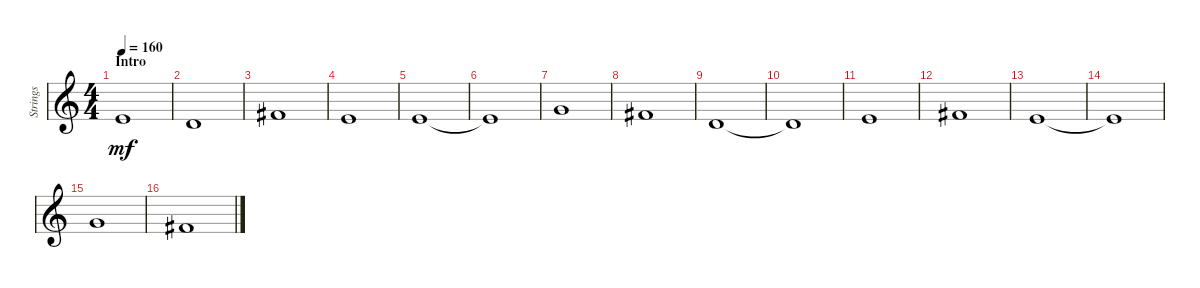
\track ("Strings" "Strings") {instrument stringensemble1}
\staff {score}
\tuning (E4 B3 G3 D3 A2 E2 B1) {hide}
\ts (4 4)
\section ("" "Intro")
\tempo 160
\clef g2
\ks c
0.1.1{dy mf instrument stringensemble1} |
3.2.1 |
2.1.1 |
0.1.1 |
0.1.1 |
0.1{t}.1 |
3.1.1 |
2.1.1 |
3.2.1 |
3.2{t}.1 |
0.1.1 |
2.1.1 |
0.1.1 |
0.1{t}.1 |
3.1.1 |
2.1.1
